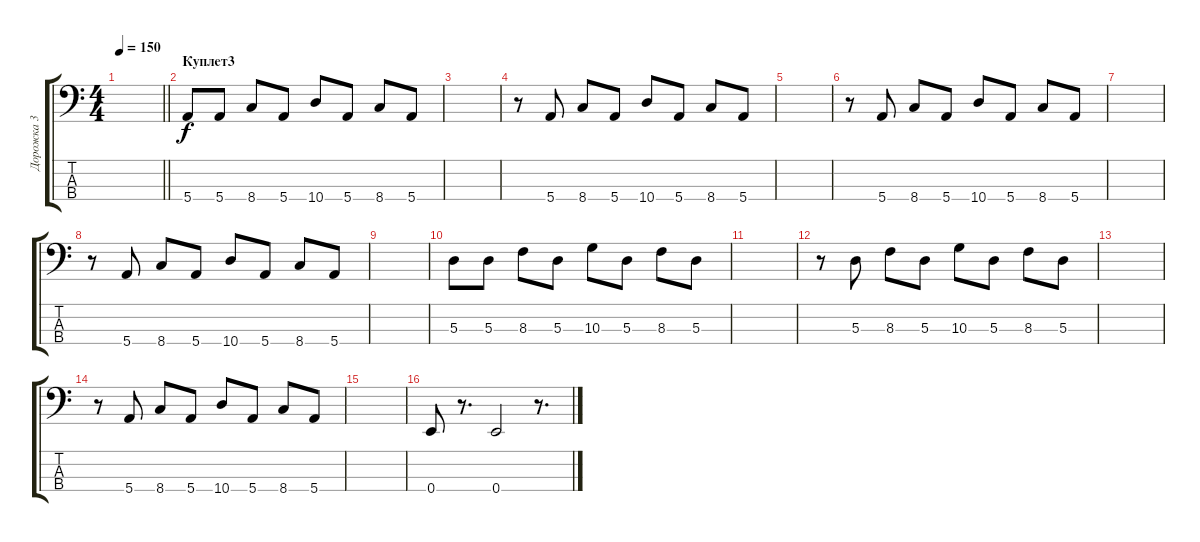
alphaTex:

\track ("Дорожка 3" "Дорожка 3") {instrument electricbassfinger}
\staff {score tabs}
\tuning (G2 D2 A1 E1) {hide}
\ts (4 4)
\tempo 150
\clef f4
\barLineRight lightlight
\ks c
|
\section ("" "Куплет3")
5.4.8 5.4.8 8.4.8 5.4.8 10.4.8 5.4.8 8.4.8 5.4.8 |
|
r.8 5.4.8 8.4.8 5.4.8 10.4.8 5.4.8 8.4.8 5.4.8 |
|
r.8 5.4.8 8.4.8 5.4.8 10.4.8 5.4.8 8.4.8 5.4.8 |
|
r.8 5.4.8 8.4.8 5.4.8 10.4.8 5.4.8 8.4.8 5.4.8 |
|
5.3.8 5.3.8 8.3.8 5.3.8 10.3.8 5.3.8 8.3.8 5.3.8 |
|
r.8 5.3.8 8.3.8 5.3.8 10.3.8 5.3.8 8.3.8 5.3.8 |
|
r.8 5.4.8 8.4.8 5.4.8 10.4.8 5.4.8 8.4.8 5.4.8 |
|
0.4.8 r.8{d} 0.4.2 r.8{d}
